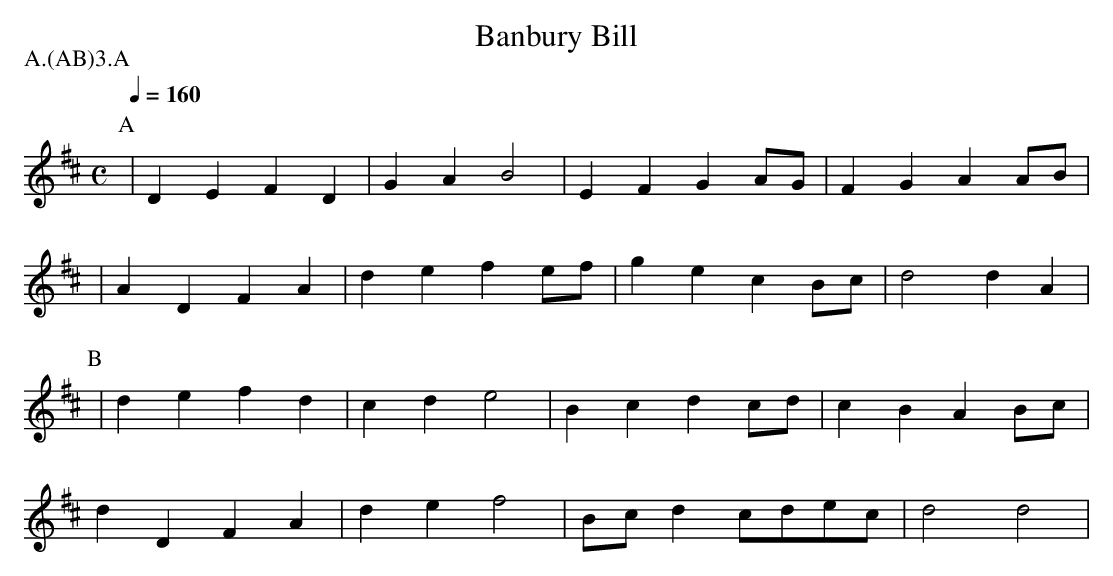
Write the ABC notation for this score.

X:1
T:Banbury Bill
M:C
L:1/4
Q:160
P:A.(AB)3.A
K:D
P:A
| DE  FD  | GA    B2  | EF    GA/G/ | FG A A/B/  |
| AD  FA  | de    f e/f/ | ge cB/c/ | d2 d A |
P:B
| de fd  | cd    e2  | Bc    dc/d/ | cB A B/c/   |
   dD  FA | de f2 | B/c/ d c/d/e/c/ | d2 d2 |
